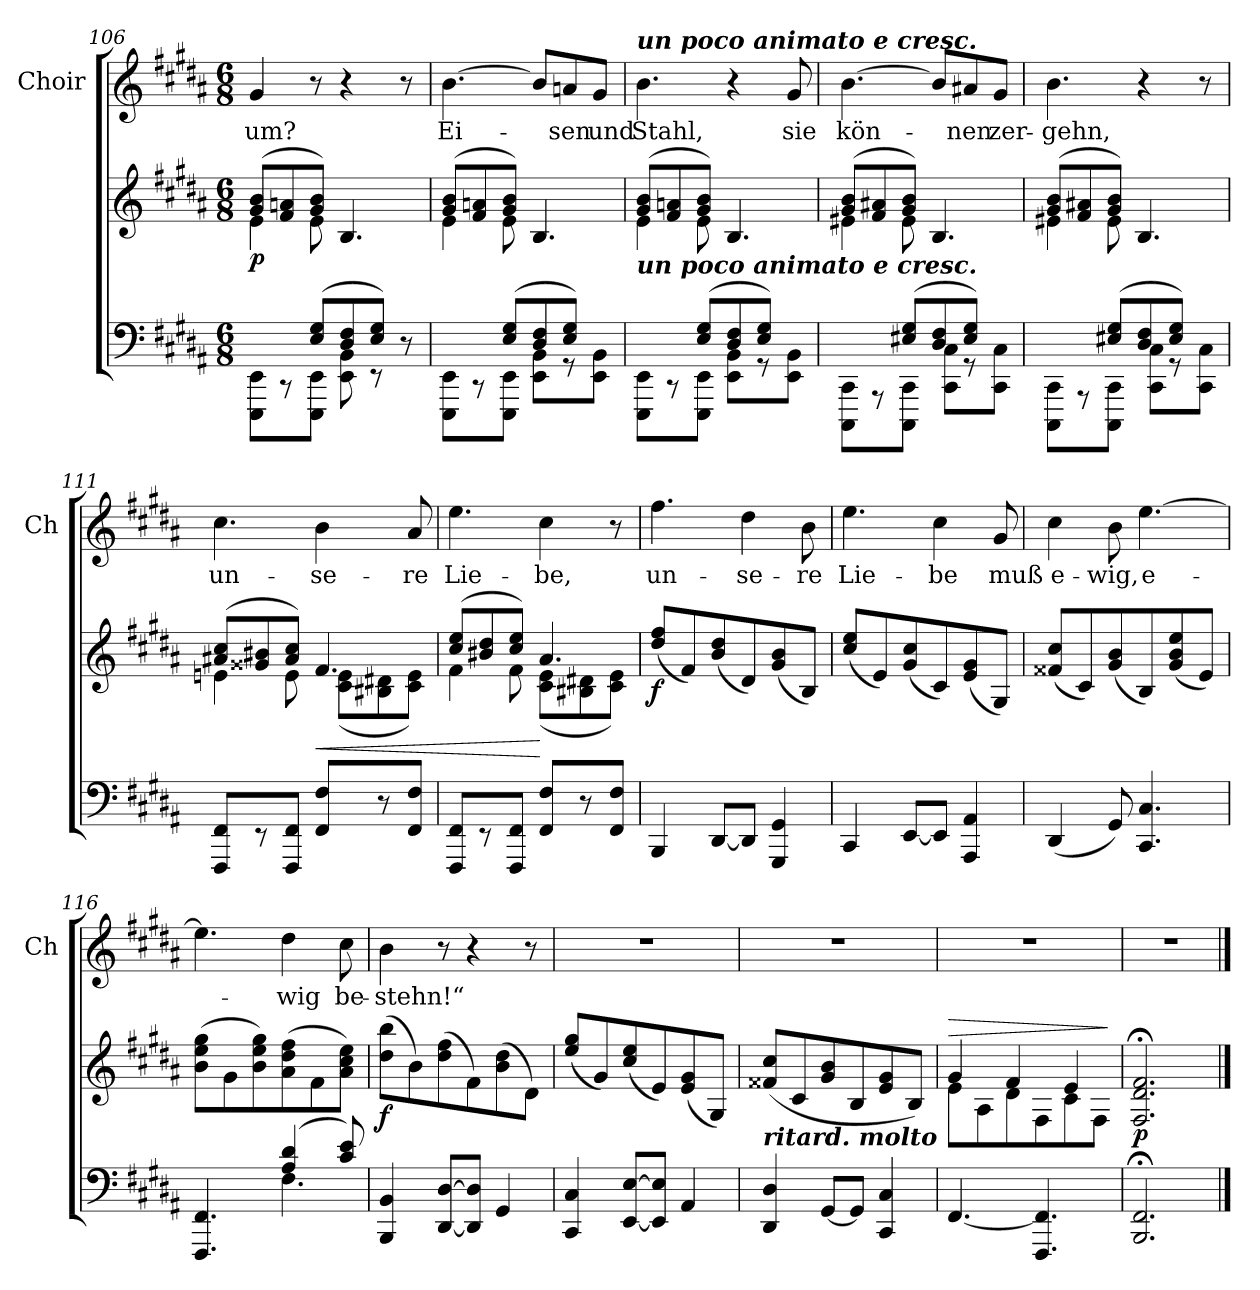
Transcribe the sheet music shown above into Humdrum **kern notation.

**kern	**kern	**dynam	**kern	**text
*part2	*part2	*part2	*part1	*part1
*staff3	*staff2	*staff2/3	*staff1	*staff1
*	*	*	*I"Choir	*
*	*	*	*I'Ch	*
*clefF4	*clefG2	*	*clefG2	*
*k[f#c#g#d#a#]	*k[f#c#g#d#a#]	*	*k[f#c#g#d#a#]	*
*M6/8	*M6/8	*	*M6/8	*
=106	=106	=106	=106	=106
*^	*^	*	*	*
!	!	!	!	!LO:DY:b	!	!
4ryy	8EEE\ 8EE\L	(8g#/ 8b/L	4e\	p	4g#/	um?
.	8r	8f#/ 8an/	.	.	.	.
(8E/ 8G#/L	8EEE\ 8EE\J	8g#/ 8b/J)	8e\	.	8r	.
8D#/ 8F#/	8EE\ 8BB\	4.B/	4.ryy	.	4r	.
8E/ 8G#/J)	8r	.	.	.	.	.
8ryy	8r	.	.	.	8r	.
=107	=107	=107	=107	=107	=107	=107
4ryy	8EEE\ 8EE\L	(8g#/ 8b/L	4e\	.	[4.b\	Ei-
.	8r	8f#/ 8an/	.	.	.	.
(8E/ 8G#/L	8EEE\ 8EE\J	8g#/ 8b/J)	8e\	.	.	.
8D#/ 8F#/	8EE\ 8BB\L	4.B/	4.ryy	.	8b/L]	.
8E/ 8G#/J)	8r	.	.	.	8an/	-sen
8ryy	8EE\ 8BB\J	.	.	.	8g#/J	und
!!LO:LB:g=z
=108	=108	=108	=108	=108	=108	=108
!	!	!	!	!	!LO:TX:a:Bi:t=un poco animato e cresc.	!
!LO:TX:a:Bi:t=un poco animato e cresc.	!	!	!	!	!	!
4ryy	8EEE\ 8EE\L	(8g#/ 8b/L	4e\	.	4.b\	Stahl,
.	8r	8f#/ 8an/	.	.	.	.
(8E/ 8G#/L	8EEE\ 8EE\J	8g#/ 8b/J)	8e\	.	.	.
8D#/ 8F#/	8EE\ 8BB\L	4.B/	4.ryy	.	4r	.
8E/ 8G#/J)	8r	.	.	.	.	.
8ryy	8EE\ 8BB\J	.	.	.	8g#/	sie
=109	=109	=109	=109	=109	=109	=109
4ryy	8CCC#\ 8CC#\L	(8g#/ 8b/L	4e#X\	.	[4.b\	kön-
.	8r	8f#/ 8a#X/	.	.	.	.
(8E#X/ 8G#/L	8CCC#\ 8CC#\J	8g#/ 8b/J)	8e#\	.	.	.
8D#/ 8F#/	8CC#\ 8C#\L	4.B/	4.ryy	.	8b/L]	.
8E#/ 8G#/J)	8r	.	.	.	8a#X/	-nen
8ryy	8CC#\ 8C#\J	.	.	.	8g#/J	zer-
=110	=110	=110	=110	=110	=110	=110
4ryy	8CCC#\ 8CC#\L	(8g#/ 8b/L	4e#X\	.	4.b\	-gehn,
.	8r	8f#/ 8a#X/	.	.	.	.
(8E#X/ 8G#/L	8CCC#\ 8CC#\J	8g#/ 8b/J)	8e#\	.	.	.
8D#/ 8F#/	8CC#\ 8C#\L	4.B/	4.ryy	.	4r	.
8E#/ 8G#/J)	8r	.	.	.	.	.
8ryy	8CC#\ 8C#\J	.	.	.	8r	.
*v	*v	*	*	*	*	*
=111	=111	=111	=111	=111	=111
8FFF#/ 8FF#/L	(8a#X/ 8cc#/L	4en\	.	4.cc#\	un-
8r	8g##X/ 8b#X/	.	.	.	.
8FFF#/ 8FF#/J	8a#/ 8cc#/J)	8e\	.	.	.
!	!	!	!LO:HP:b	!	!
8FF#/ 8F#/L	4.f#/	(8c#\ 8e\L	<	4b\	-se-
8r	.	8B#X\ 8d#X\	.	.	.
8FF#/ 8F#/J	.	8c#\ 8e\J)	.	8a#/	-re
=112	=112	=112	=112	=112	=112
8FFF#/ 8FF#/L	(8cc#/ 8ee/L	4f#\	.	4.ee\	Lie-
8r	8b#X/ 8dd#/	.	.	.	.
8FFF#/ 8FF#/J	8cc#/ 8ee/J)	8f#\	.	.	.
8FF#/ 8F#/L	4.a#/	(8c#\ 8e\L	[	4cc#\	-be,
8r	.	8B#X\ 8d#X\	.	.	.
8FF#/ 8F#/J	.	8c#\ 8e\J)	.	8r	.
!!LO:LB:g=z
=113	=113	=113	=113	=113	=113
!	!	!	!LO:DY:b	!	!
*	*v	*v	*	*	*
4BBB/	(8dd#/ 8ff#/L	f	4.ff#\	un-
.	8f#/)	.	.	.
[8DD#/L	(8b/ 8dd#/	.	.	.
8DD#/J]	8d#/)	.	4dd#\	-se-
4GGG#/ 4GG#/	(8g#/ 8b/	.	.	.
.	8B/J)	.	8b\	-re
=114	=114	=114	=114	=114
4CC#/	(8cc#/ 8ee/L	.	4.ee\	Lie-
.	8e/)	.	.	.
[8EE/L	(8g#/ 8cc#/	.	.	.
8EE/J]	8c#/)	.	4cc#\	-be
4AAA#/ 4AA#/	(8e/ 8g#/	.	.	.
.	8G#/J)	.	8g#/	muß
=115	=115	=115	=115	=115
(4DD#/	(8f##X/ 8cc#/L	.	4cc#\	e-
.	8c#/)	.	.	.
8GG#/)	(8g#/ 8b/	.	8b\	-wig,
4.CC#/ 4.C#/	8B/)	.	[4.ee\	e-
.	(8g#/ 8b/ 8ee/	.	.	.
.	8e/J)	.	.	.
=116	=116	=116	=116	=116
*^	*	*	*	*
4.FFF#/ 4.FF#/	4ryy	(8b\ 8ee\ 8gg#\L	.	4.ee\]	.
.	.	8g#\	.	.	.
.	8ryy	8b\ 8ee\ 8gg#\)	.	.	.
(4A#/ 4d#/	4.F#\	(8a#\ 8dd#\ 8ff#\	.	4dd#\	-wig
.	.	8f#\	.	.	.
8c#/ 8e/)	.	8a#\ 8cc#\ 8ee\J)	.	8cc#\	be-
*v	*v	*	*	*	*
=117	=117	=117	=117	=117
!	!	!LO:DY:b	!	!
4BBB/ 4BB/	(8dd#\ 8bb\L	f	4b\	-stehn!“
.	8b\)	.	.	.
[8DD#/ [8D#/L	(8dd#\ 8ff#\	.	8r	.
8DD#]/ 8D#]/J	8f#\)	.	4r	.
4GG#/	(8b\ 8dd#\	.	.	.
.	8d#\J)	.	8r	.
!!LO:LB:g=z
=118	=118	=118	=118	=118
4CC#/ 4C#/	(8ee/ 8gg#/L	.	2.r	.
.	8g#/)	.	.	.
[8EE/ [8E/L	(8cc#/ 8ee/	.	.	.
8EE]/ 8E]/J	8e/)	.	.	.
4AA#/	(8e/ 8g#/	.	.	.
.	8G#/J)	.	.	.
=119	=119	=119	=119	=119
!LO:TX:a:Bi:t=ritard. molto	!	!	!	!
4DD#/ 4D#/	(8f##X/ 8cc#/L	.	2.r	.
.	8c#/	.	.	.
[8GG#/L	8g#/ 8b/	.	.	.
8GG#/J]	8B/	.	.	.
4CC#/ 4C#/	8e/ 8g#/	.	.	.
.	8B/J)	.	.	.
=120	=120	=120	=120	=120
!	!	!LO:HP:a	!	!
*	*^	*	*	*
[4.FF#/	4g#/	8e\L	>	2.r	.
.	.	8A#\	.	.	.
.	4f#/	8d#\	.	.	.
4.FFF#/ 4.FF#]/	.	8F#\	.	.	.
.	4e/	8c#\	.	.	.
.	.	8F#\J	.	.	.
*	*v	*v	*	*	*
.	.	]	.	.
=121	=121	=121	=121	=121
!	!	!LO:DY:b	!	!
2.BBB;/ 2.FF#;/	2.F#;</ 2.d#;</ 2.f#;</	p	2.r	.
==	==	==	==	==
*-	*-	*-	*-	*-
